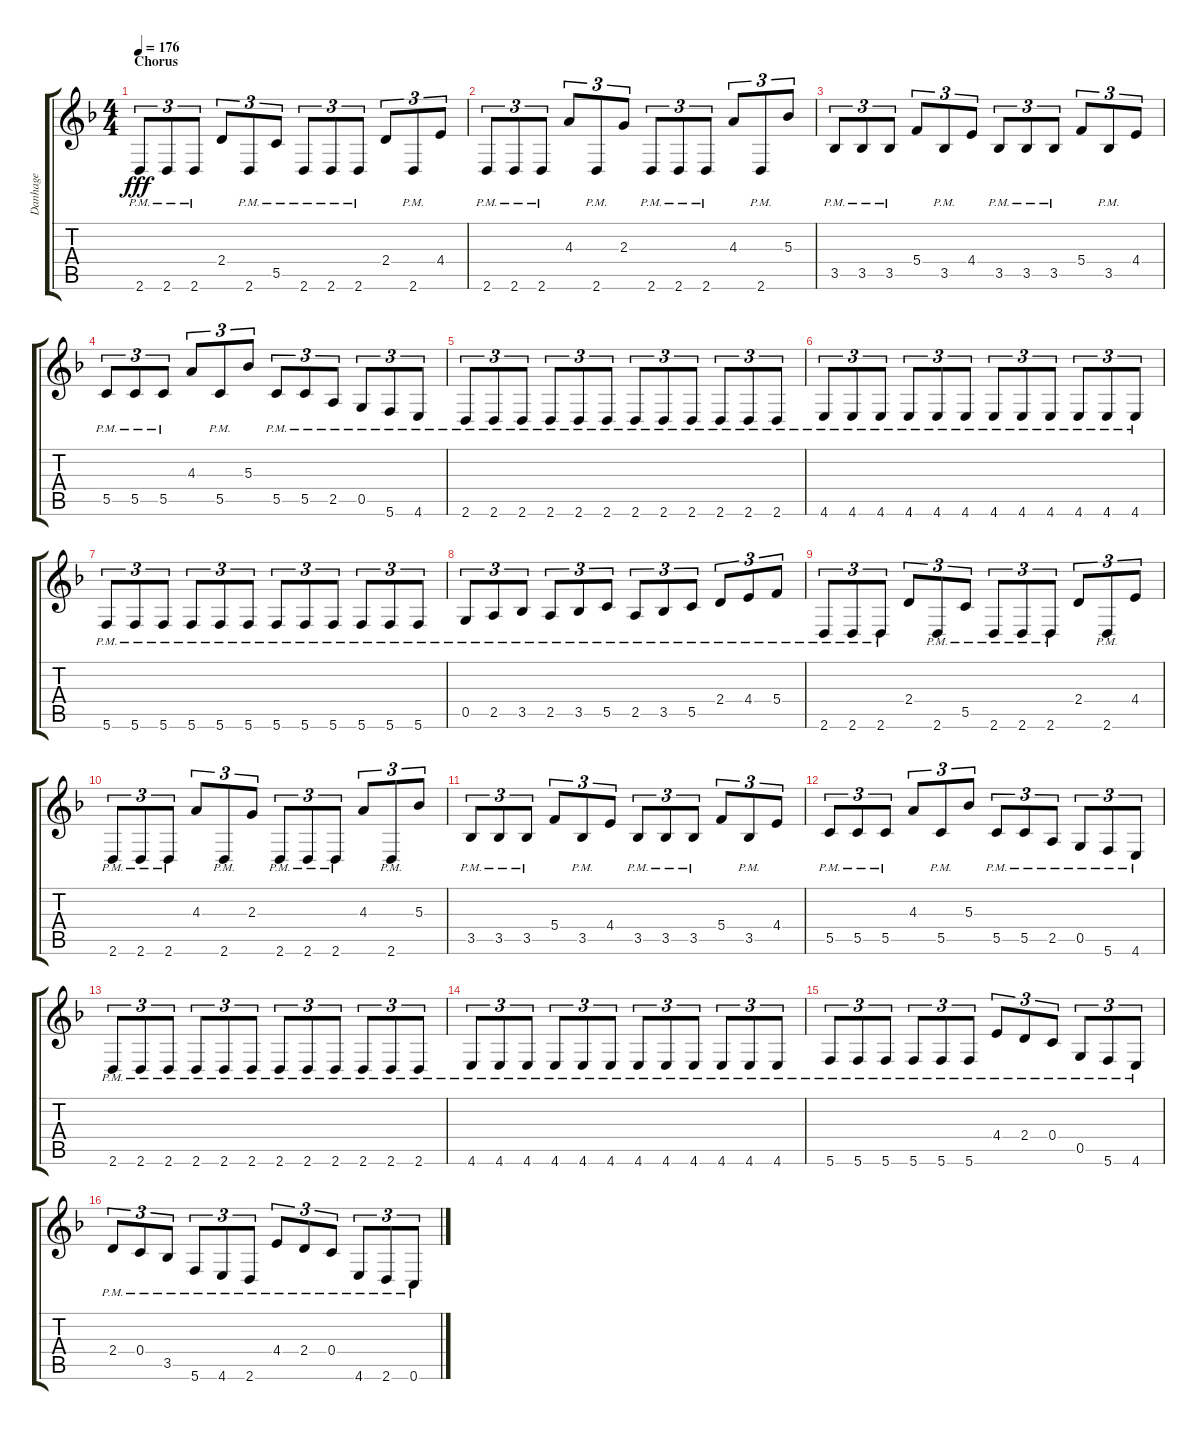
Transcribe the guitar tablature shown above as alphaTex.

\track ("Danhage" "Danhage") {instrument distortionguitar}
\staff {score tabs}
\tuning (D4 A3 F3 C3 G2 C2) {hide}
\ts (4 4)
\section ("" "Chorus")
\tempo 176
\clef g2
\ks f
2.6{pm}.8{tu (3 2) dy fff} 2.6{pm}.8{tu (3 2)} 2.6{pm}.8{tu (3 2)} 2.4.8{tu (3 2)} 2.6{pm}.8{tu (3 2)} 5.5{pm}.8{tu (3 2)} 2.6{pm}.8{tu (3 2)} 2.6{pm}.8{tu (3 2)} 2.6{pm}.8{tu (3 2)} 2.4.8{tu (3 2)} 2.6{pm}.8{tu (3 2)} 4.4.8{tu (3 2)} |
2.6{pm}.8{tu (3 2)} 2.6{pm}.8{tu (3 2)} 2.6{pm}.8{tu (3 2)} 4.3.8{tu (3 2)} 2.6{pm}.8{tu (3 2)} 2.3.8{tu (3 2)} 2.6{pm}.8{tu (3 2)} 2.6{pm}.8{tu (3 2)} 2.6{pm}.8{tu (3 2)} 4.3.8{tu (3 2)} 2.6{pm}.8{tu (3 2)} 5.3.8{tu (3 2)} |
3.5{pm}.8{tu (3 2)} 3.5{pm}.8{tu (3 2)} 3.5{pm}.8{tu (3 2)} 5.4.8{tu (3 2)} 3.5{pm}.8{tu (3 2)} 4.4.8{tu (3 2)} 3.5{pm}.8{tu (3 2)} 3.5{pm}.8{tu (3 2)} 3.5{pm}.8{tu (3 2)} 5.4.8{tu (3 2)} 3.5{pm}.8{tu (3 2)} 4.4.8{tu (3 2)} |
5.5{pm}.8{tu (3 2)} 5.5{pm}.8{tu (3 2)} 5.5{pm}.8{tu (3 2)} 4.3.8{tu (3 2)} 5.5{pm}.8{tu (3 2)} 5.3.8{tu (3 2)} 5.5{pm}.8{tu (3 2)} 5.5{pm}.8{tu (3 2)} 2.5{pm}.8{tu (3 2)} 0.5{pm}.8{tu (3 2)} 5.6{pm}.8{tu (3 2)} 4.6{pm}.8{tu (3 2)} |
2.6{pm}.8{tu (3 2)} 2.6{pm}.8{tu (3 2)} 2.6{pm}.8{tu (3 2)} 2.6{pm}.8{tu (3 2)} 2.6{pm}.8{tu (3 2)} 2.6{pm}.8{tu (3 2)} 2.6{pm}.8{tu (3 2)} 2.6{pm}.8{tu (3 2)} 2.6{pm}.8{tu (3 2)} 2.6{pm}.8{tu (3 2)} 2.6{pm}.8{tu (3 2)} 2.6{pm}.8{tu (3 2)} |
4.6{pm}.8{tu (3 2)} 4.6{pm}.8{tu (3 2)} 4.6{pm}.8{tu (3 2)} 4.6{pm}.8{tu (3 2)} 4.6{pm}.8{tu (3 2)} 4.6{pm}.8{tu (3 2)} 4.6{pm}.8{tu (3 2)} 4.6{pm}.8{tu (3 2)} 4.6{pm}.8{tu (3 2)} 4.6{pm}.8{tu (3 2)} 4.6{pm}.8{tu (3 2)} 4.6{pm}.8{tu (3 2)} |
5.6{pm}.8{tu (3 2)} 5.6{pm}.8{tu (3 2)} 5.6{pm}.8{tu (3 2)} 5.6{pm}.8{tu (3 2)} 5.6{pm}.8{tu (3 2)} 5.6{pm}.8{tu (3 2)} 5.6{pm}.8{tu (3 2)} 5.6{pm}.8{tu (3 2)} 5.6{pm}.8{tu (3 2)} 5.6{pm}.8{tu (3 2)} 5.6{pm}.8{tu (3 2)} 5.6{pm}.8{tu (3 2)} |
0.5{pm}.8{tu (3 2)} 2.5{pm}.8{tu (3 2)} 3.5{pm}.8{tu (3 2)} 2.5{pm}.8{tu (3 2)} 3.5{pm}.8{tu (3 2)} 5.5{pm}.8{tu (3 2)} 2.5{pm}.8{tu (3 2)} 3.5{pm}.8{tu (3 2)} 5.5{pm}.8{tu (3 2)} 2.4{pm}.8{tu (3 2)} 4.4{pm}.8{tu (3 2)} 5.4{pm}.8{tu (3 2)} |
2.6{pm}.8{tu (3 2)} 2.6{pm}.8{tu (3 2)} 2.6{pm}.8{tu (3 2)} 2.4.8{tu (3 2)} 2.6{pm}.8{tu (3 2)} 5.5{pm}.8{tu (3 2)} 2.6{pm}.8{tu (3 2)} 2.6{pm}.8{tu (3 2)} 2.6{pm}.8{tu (3 2)} 2.4.8{tu (3 2)} 2.6{pm}.8{tu (3 2)} 4.4.8{tu (3 2)} |
2.6{pm}.8{tu (3 2)} 2.6{pm}.8{tu (3 2)} 2.6{pm}.8{tu (3 2)} 4.3.8{tu (3 2)} 2.6{pm}.8{tu (3 2)} 2.3.8{tu (3 2)} 2.6{pm}.8{tu (3 2)} 2.6{pm}.8{tu (3 2)} 2.6{pm}.8{tu (3 2)} 4.3.8{tu (3 2)} 2.6{pm}.8{tu (3 2)} 5.3.8{tu (3 2)} |
3.5{pm}.8{tu (3 2)} 3.5{pm}.8{tu (3 2)} 3.5{pm}.8{tu (3 2)} 5.4.8{tu (3 2)} 3.5{pm}.8{tu (3 2)} 4.4.8{tu (3 2)} 3.5{pm}.8{tu (3 2)} 3.5{pm}.8{tu (3 2)} 3.5{pm}.8{tu (3 2)} 5.4.8{tu (3 2)} 3.5{pm}.8{tu (3 2)} 4.4.8{tu (3 2)} |
5.5{pm}.8{tu (3 2)} 5.5{pm}.8{tu (3 2)} 5.5{pm}.8{tu (3 2)} 4.3.8{tu (3 2)} 5.5{pm}.8{tu (3 2)} 5.3.8{tu (3 2)} 5.5{pm}.8{tu (3 2)} 5.5{pm}.8{tu (3 2)} 2.5{pm}.8{tu (3 2)} 0.5{pm}.8{tu (3 2)} 5.6{pm}.8{tu (3 2)} 4.6{pm}.8{tu (3 2)} |
2.6{pm}.8{tu (3 2)} 2.6{pm}.8{tu (3 2)} 2.6{pm}.8{tu (3 2)} 2.6{pm}.8{tu (3 2)} 2.6{pm}.8{tu (3 2)} 2.6{pm}.8{tu (3 2)} 2.6{pm}.8{tu (3 2)} 2.6{pm}.8{tu (3 2)} 2.6{pm}.8{tu (3 2)} 2.6{pm}.8{tu (3 2)} 2.6{pm}.8{tu (3 2)} 2.6{pm}.8{tu (3 2)} |
4.6{pm}.8{tu (3 2)} 4.6{pm}.8{tu (3 2)} 4.6{pm}.8{tu (3 2)} 4.6{pm}.8{tu (3 2)} 4.6{pm}.8{tu (3 2)} 4.6{pm}.8{tu (3 2)} 4.6{pm}.8{tu (3 2)} 4.6{pm}.8{tu (3 2)} 4.6{pm}.8{tu (3 2)} 4.6{pm}.8{tu (3 2)} 4.6{pm}.8{tu (3 2)} 4.6{pm}.8{tu (3 2)} |
5.6{pm}.8{tu (3 2)} 5.6{pm}.8{tu (3 2)} 5.6{pm}.8{tu (3 2)} 5.6{pm}.8{tu (3 2)} 5.6{pm}.8{tu (3 2)} 5.6{pm}.8{tu (3 2)} 4.4{pm}.8{tu (3 2)} 2.4{pm}.8{tu (3 2)} 0.4{pm}.8{tu (3 2)} 0.5{pm}.8{tu (3 2)} 5.6{pm}.8{tu (3 2)} 4.6{pm}.8{tu (3 2)} |
2.4{pm}.8{tu (3 2)} 0.4{pm}.8{tu (3 2)} 3.5{pm}.8{tu (3 2)} 5.6{pm}.8{tu (3 2)} 4.6{pm}.8{tu (3 2)} 2.6{pm}.8{tu (3 2)} 4.4{pm}.8{tu (3 2)} 2.4{pm}.8{tu (3 2)} 0.4{pm}.8{tu (3 2)} 4.6{pm}.8{tu (3 2)} 2.6{pm}.8{tu (3 2)} 0.6{pm}.8{tu (3 2)}
